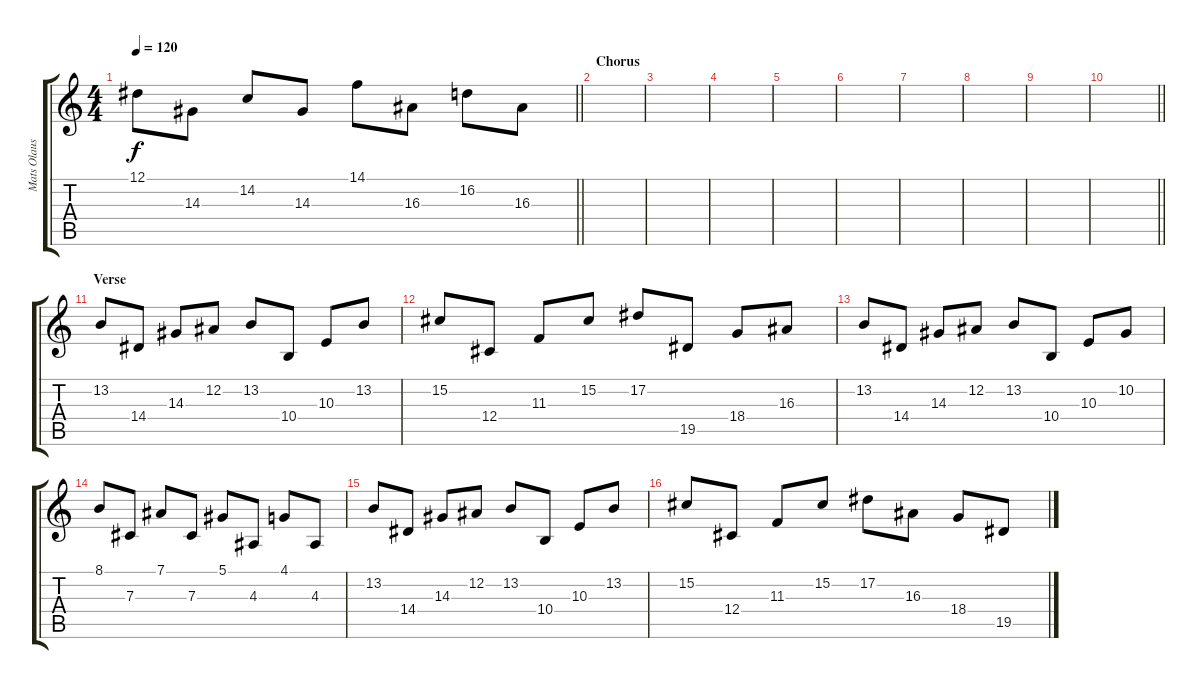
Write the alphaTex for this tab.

\track ("Mats Olausson" "Mats Olaus") {instrument harpsichord}
\staff {score tabs}
\tuning (Eb4 Bb3 Gb3 Db3 Ab2 Eb2) {hide}
\ts (4 4)
\tempo 120
\clef g2
\barLineRight lightlight
\ks c
12.1.8{dy f} 14.3.8 14.2.8 14.3.8 14.1.8 16.3.8 16.2.8 16.3.8 |
\section ("" "Chorus")
|
|
|
|
|
|
|
|
\barLineRight lightlight
|
\section ("" "Verse")
13.2.8 14.4.8 14.3.8 12.2.8 13.2.8 10.4.8 10.3.8 13.2.8 |
15.2.8 12.4.8 11.3.8 15.2.8 17.2.8 19.5.8 18.4.8 16.3.8 |
13.2.8 14.4.8 14.3.8 12.2.8 13.2.8 10.4.8 10.3.8 10.2.8 |
8.1.8 7.3.8 7.1.8 7.3.8 5.1.8 4.3.8 4.1.8 4.3.8 |
13.2.8 14.4.8 14.3.8 12.2.8 13.2.8 10.4.8 10.3.8 13.2.8 |
15.2.8 12.4.8 11.3.8 15.2.8 17.2.8 16.3.8 18.4.8 19.5.8
